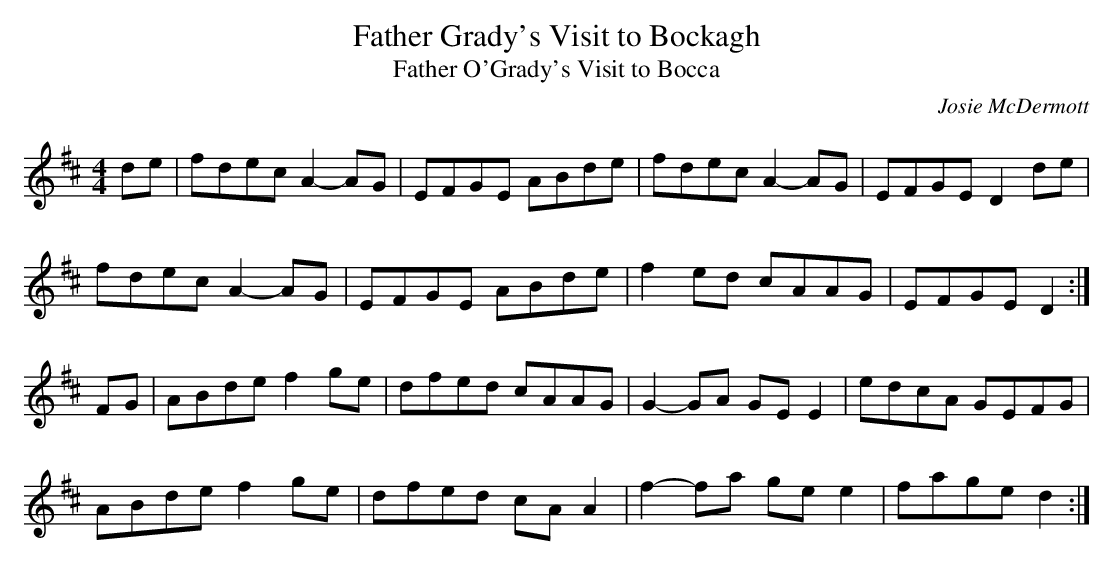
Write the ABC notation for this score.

X:1
T: Father Grady's Visit to Bockagh
T: Father O'Grady's Visit to Bocca
C: Josie McDermott
M: 4/4
L: 1/8
K: D
de|fdec A2-AG|EFGE ABde|fdec A2-AG|EFGE D2 de|
fdec A2-AG|EFGE ABde|f2 ed cAAG|EFGE D2 :|
FG|ABde f2 ge|dfed cAAG| G2-GA GE E2|edcA GEFG|
ABde f2 ge|dfed cA A2|f2-fa ge e2|fage d2 :|
